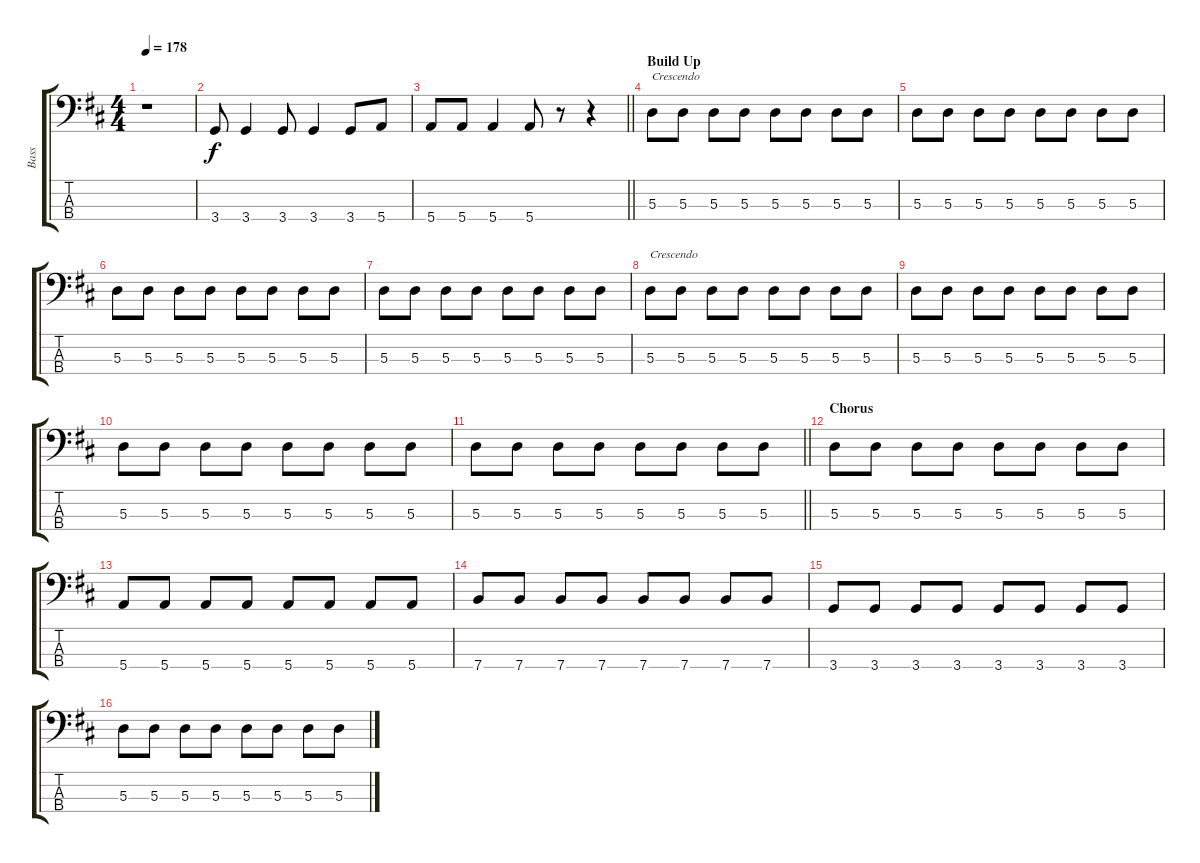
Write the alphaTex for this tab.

\track ("Bass" "Bass") {instrument electricbasspick}
\staff {score tabs}
\tuning (G2 D2 A1 E1) {hide}
\ts (4 4)
\tempo 178
\clef f4
\ks d
r.1{dy f} |
3.4.8 3.4.4 3.4.8 3.4.4 3.4.8 5.4.8 |
\barLineRight lightlight
5.4.8 5.4.8 5.4.4 5.4.8 r.8 r.4 |
\section ("" "Build Up")
5.3.8{txt "Crescendo"} 5.3.8 5.3.8 5.3.8 5.3.8 5.3.8 5.3.8 5.3.8 |
5.3.8 5.3.8 5.3.8 5.3.8 5.3.8 5.3.8 5.3.8 5.3.8 |
5.3.8 5.3.8 5.3.8 5.3.8 5.3.8 5.3.8 5.3.8 5.3.8 |
5.3.8 5.3.8 5.3.8 5.3.8 5.3.8 5.3.8 5.3.8 5.3.8 |
5.3.8{txt "Crescendo"} 5.3.8 5.3.8 5.3.8 5.3.8 5.3.8 5.3.8 5.3.8 |
5.3.8 5.3.8 5.3.8 5.3.8 5.3.8 5.3.8 5.3.8 5.3.8 |
5.3.8 5.3.8 5.3.8 5.3.8 5.3.8 5.3.8 5.3.8 5.3.8 |
\barLineRight lightlight
5.3.8 5.3.8 5.3.8 5.3.8 5.3.8 5.3.8 5.3.8 5.3.8 |
\section ("" "Chorus")
5.3.8 5.3.8 5.3.8 5.3.8 5.3.8 5.3.8 5.3.8 5.3.8 |
5.4.8 5.4.8 5.4.8 5.4.8 5.4.8 5.4.8 5.4.8 5.4.8 |
7.4.8 7.4.8 7.4.8 7.4.8 7.4.8 7.4.8 7.4.8 7.4.8 |
3.4.8 3.4.8 3.4.8 3.4.8 3.4.8 3.4.8 3.4.8 3.4.8 |
5.3.8 5.3.8 5.3.8 5.3.8 5.3.8 5.3.8 5.3.8 5.3.8
